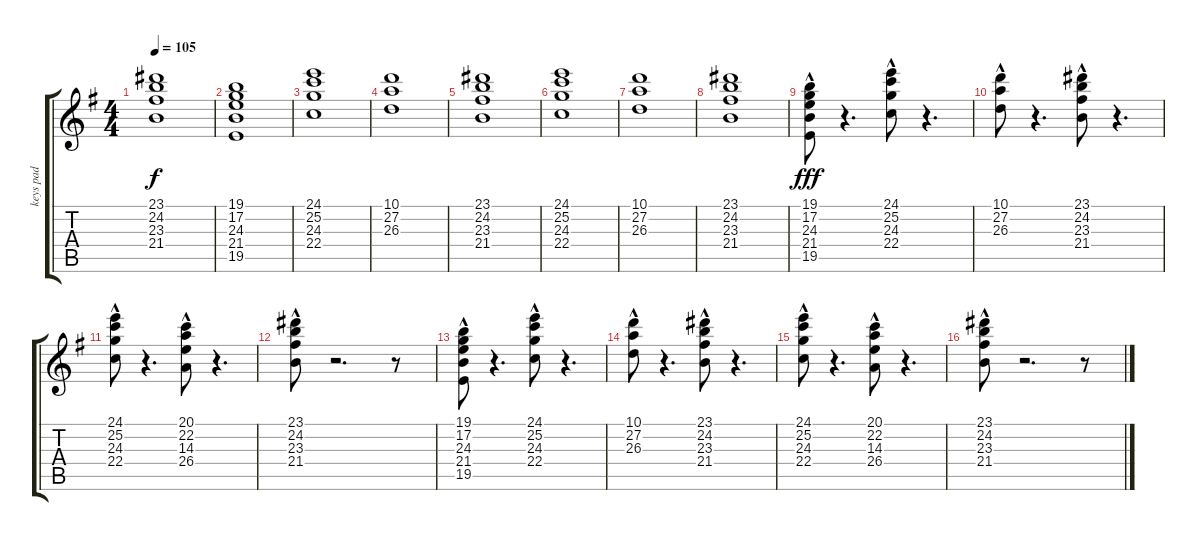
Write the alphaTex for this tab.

\track ("keys pad" "keys pad") {instrument stringensemble1}
\staff {score tabs}
\tuning (E4 B3 G3 D3 A2 E2) {hide}
\ts (4 4)
\tempo 105
\clef g2
\ks eminor
(23.1 24.2 23.3 21.4).1{dy f} |
(19.1 17.2 24.3 21.4 19.5).1 |
(24.1 25.2 24.3 22.4).1 |
(10.1 27.2 26.3).1 |
(23.1 24.2 23.3 21.4).1 |
(24.1 25.2 24.3 22.4).1 |
(10.1 27.2 26.3).1 |
(23.1 24.2 23.3 21.4).1 |
(19.1{hac} 17.2{hac} 24.3{hac} 21.4{hac} 19.5{hac}).8{dy fff} r.4{d} (24.1{hac} 25.2{hac} 24.3{hac} 22.4{hac}).8 r.4{d} |
(10.1{hac} 27.2{hac} 26.3{hac}).8 r.4{d} (23.1{hac} 24.2{hac} 23.3{hac} 21.4{hac}).8 r.4{d} |
(24.1{hac} 25.2{hac} 24.3{hac} 22.4{hac}).8 r.4{d} (20.1{hac} 22.2{hac} 14.3{hac} 26.4{hac}).8 r.4{d} |
(23.1{hac} 24.2{hac} 23.3{hac} 21.4{hac}).8 r.2{d} r.8 |
(19.1{hac} 17.2{hac} 24.3{hac} 21.4{hac} 19.5{hac}).8 r.4{d} (24.1{hac} 25.2{hac} 24.3{hac} 22.4{hac}).8 r.4{d} |
(10.1{hac} 27.2{hac} 26.3{hac}).8 r.4{d} (23.1{hac} 24.2{hac} 23.3{hac} 21.4{hac}).8 r.4{d} |
(24.1{hac} 25.2{hac} 24.3{hac} 22.4{hac}).8 r.4{d} (20.1{hac} 22.2{hac} 14.3{hac} 26.4{hac}).8 r.4{d} |
(23.1{hac} 24.2{hac} 23.3{hac} 21.4{hac}).8 r.2{d} r.8
